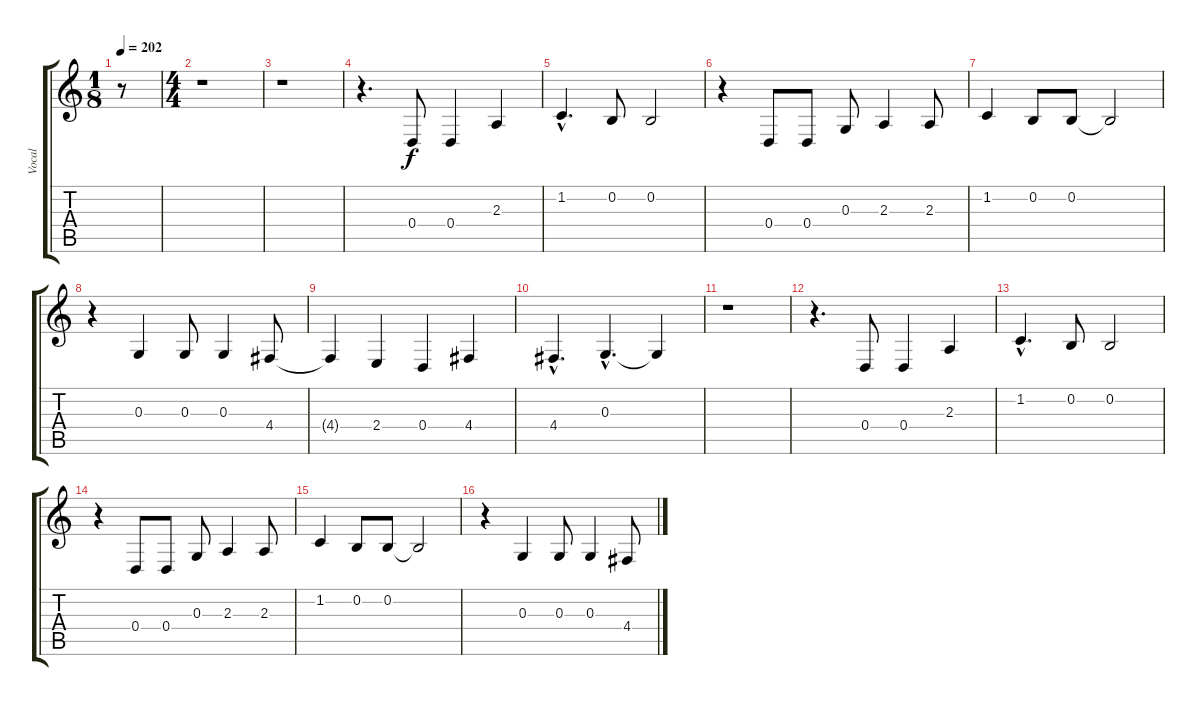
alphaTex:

\track ("Vocal" "Vocal") {instrument altosax}
\staff {score tabs}
\tuning (E4 B3 G3 D3 A2 E2) {hide}
\ts (1 8)
\tempo 202
\clef g2
\ks c
r.8{dy f instrument altosax} |
\ts (4 4)
r.1 |
r.1 |
r.4{d} 0.4.8 0.4.4 2.3.4 |
1.2{hac}.4{d} 0.2.8 0.2.2 |
r.4 0.4.8 0.4.8 0.3.8 2.3.4 2.3.8 |
1.2.4 0.2.8 0.2.8 0.2{t}.2 |
r.4 0.3.4 0.3.8 0.3.4 4.4.8 |
4.4{t}.4 2.4.4 0.4.4 4.4.4 |
4.4{hac}.4{d} 0.3{hac}.4{d} 0.3{t}.4 |
r.1 |
r.4{d} 0.4.8 0.4.4 2.3.4 |
1.2{hac}.4{d} 0.2.8 0.2.2 |
r.4 0.4.8 0.4.8 0.3.8 2.3.4 2.3.8 |
1.2.4 0.2.8 0.2.8 0.2{t}.2 |
r.4 0.3.4 0.3.8 0.3.4 4.4.8
